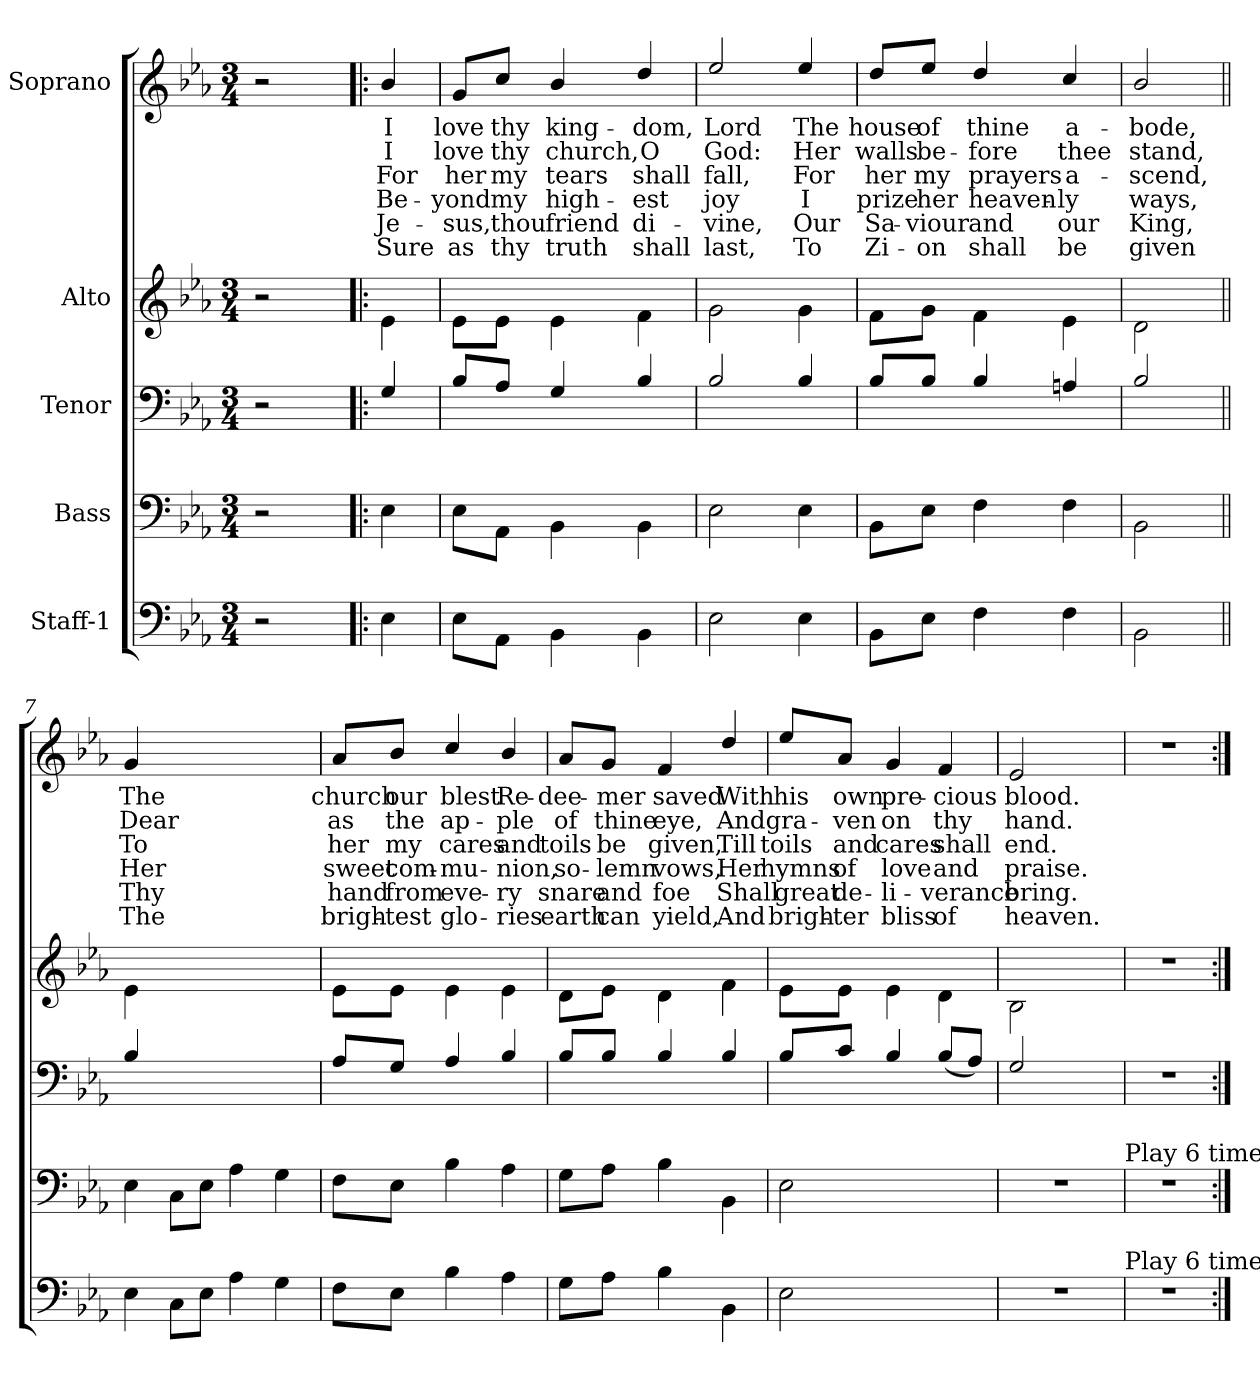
**kern	**kern	**kern	**kern	**kern	**text	**text	**text	**text	**text	**text
*part5	*part4	*part3	*part2	*part1	*part1	*part1	*part1	*part1	*part1	*part1
*staff5	*staff4	*staff3	*staff2	*staff1	*staff1	*staff1	*staff1	*staff1	*staff1	*staff1
*I"Staff-1	*I"Bass	*I"Tenor	*I"Alto	*I"Soprano	*	*	*	*	*	*
*clefF4	*clefF4	*clefF4	*clefG2	*clefG2	*	*	*	*	*	*
*k[b-e-a-]	*k[b-e-a-]	*k[b-e-a-]	*k[b-e-a-]	*k[b-e-a-]	*	*	*	*	*	*
*E-:	*E-:	*E-:	*E-:	*E-:	*	*	*	*	*	*
*M3/4	*M3/4	*M3/4	*M3/4	*M3/4	*	*	*	*	*	*
*MM90	*MM90	*MM90	*MM90	*MM90	*	*	*	*	*	*
=1	=1	=1	=1	=1	=1	=1	=1	=1	=1	=1
2r	2r	2r	2r	2r	.	.	.	.	.	.
=2!|:	=2!|:	=2!|:	=2!|:	=2!|:	=2!|:	=2!|:	=2!|:	=2!|:	=2!|:	=2!|:
!	!	!	!	!	!LO:LY:b	!LO:LY:b	!LO:LY:b	!LO:LY:b	!LO:LY:b	!LO:LY:b
4E-\	4E-\	4G/	4e-\	4b-/	I	I	For	Be-	Je-	Sure
=3	=3	=3	=3	=3	=3	=3	=3	=3	=3	=3
!	!	!	!	!	!LO:LY:b	!LO:LY:b	!LO:LY:b	!LO:LY:b	!LO:LY:b	!LO:LY:b
8E-\L	8E-\L	8B-/L	8e-\L	8g/L	love	love	her	-yond	-sus,	as
!	!	!	!	!	!LO:LY:b	!LO:LY:b	!LO:LY:b	!LO:LY:b	!LO:LY:b	!LO:LY:b
8AA-\J	8AA-\J	8A-/J	8e-\J	8cc/J	thy	thy	my	my	thou	thy
!	!	!	!	!	!LO:LY:b	!LO:LY:b	!LO:LY:b	!LO:LY:b	!LO:LY:b	!LO:LY:b
4BB-\	4BB-\	4G/	4e-\	4b-/	king-	church,	tears	high-	friend	truth
!	!	!	!	!	!LO:LY:b	!LO:LY:b	!LO:LY:b	!LO:LY:b	!LO:LY:b	!LO:LY:b
4BB-\	4BB-\	4B-/	4f\	4dd/	-dom,	O	shall	-est	di-	shall
=4	=4	=4	=4	=4	=4	=4	=4	=4	=4	=4
!	!	!	!	!	!LO:LY:b	!LO:LY:b	!LO:LY:b	!LO:LY:b	!LO:LY:b	!LO:LY:b
2E-\	2E-\	2B-/	2g\	2ee-/	Lord	God:	fall,	joy	-vine,	last,
!	!	!	!	!	!LO:LY:b	!LO:LY:b	!LO:LY:b	!LO:LY:b	!LO:LY:b	!LO:LY:b
4E-\	4E-\	4B-/	4g\	4ee-/	The	Her	For	I	Our	To
=5	=5	=5	=5	=5	=5	=5	=5	=5	=5	=5
!	!	!	!	!	!LO:LY:b	!LO:LY:b	!LO:LY:b	!LO:LY:b	!LO:LY:b	!LO:LY:b
8BB-\L	8BB-\L	8B-/L	8f\L	8dd/L	house	walls	her	prize	Sa-	Zi-
!	!	!	!	!	!LO:LY:b	!LO:LY:b	!LO:LY:b	!LO:LY:b	!LO:LY:b	!LO:LY:b
8E-\J	8E-\J	8B-/J	8g\J	8ee-/J	of	be-	my	her	-viour	-on
!	!	!	!	!	!LO:LY:b	!LO:LY:b	!LO:LY:b	!LO:LY:b	!LO:LY:b	!LO:LY:b
4F\	4F\	4B-/	4f\	4dd/	thine	-fore	prayers	heaven-	and	shall
!	!	!	!	!	!LO:LY:b	!LO:LY:b	!LO:LY:b	!LO:LY:b	!LO:LY:b	!LO:LY:b
4F\	4F\	4An/	4e-\	4cc/	a-	thee	a-	-ly	our	be
=6	=6	=6	=6	=6	=6	=6	=6	=6	=6	=6
!	!	!	!	!	!LO:LY:b	!LO:LY:b	!LO:LY:b	!LO:LY:b	!LO:LY:b	!LO:LY:b
2BB-\	2BB-\	2B-/	2d\	2b-/	-bode,	stand,	-scend,	ways,	King,	given
!!LO:PB:g=z
=7||	=7||	=7||	=7||	=7||	=7||	=7||	=7||	=7||	=7||	=7||
!	!	!	!	!	!LO:LY:b	!LO:LY:b	!LO:LY:b	!LO:LY:b	!LO:LY:b	!LO:LY:b
4E-\	4E-\	4B-/	4e-\	4g/	The	Dear	To	Her	Thy	The
8C\L	8C\L	2.ryy	2.ryy	2.ryy	.	.	.	.	.	.
8E-\J	8E-\J	.	.	.	.	.	.	.	.	.
4A-\	4A-\	.	.	.	.	.	.	.	.	.
4G\	4G\	.	.	.	.	.	.	.	.	.
=8	=8	=8	=8	=8	=8	=8	=8	=8	=8	=8
!	!	!	!	!	!LO:LY:b	!LO:LY:b	!LO:LY:b	!LO:LY:b	!LO:LY:b	!LO:LY:b
8F\L	8F\L	8A-/L	8e-\L	8a-/L	church	as	her	sweet	hand	brigh-
!	!	!	!	!	!LO:LY:b	!LO:LY:b	!LO:LY:b	!LO:LY:b	!LO:LY:b	!LO:LY:b
8E-\J	8E-\J	8G/J	8e-\J	8b-/J	our	the	my	com-	from	-test
!	!	!	!	!	!LO:LY:b	!LO:LY:b	!LO:LY:b	!LO:LY:b	!LO:LY:b	!LO:LY:b
4B-\	4B-\	4A-/	4e-\	4cc/	blest	ap-	cares	-mu-	eve-	glo-
!	!	!	!	!	!LO:LY:b	!LO:LY:b	!LO:LY:b	!LO:LY:b	!LO:LY:b	!LO:LY:b
4A-\	4A-\	4B-/	4e-\	4b-/	Re-	-ple	and	-nion,	-ry	-ries
=9	=9	=9	=9	=9	=9	=9	=9	=9	=9	=9
!	!	!	!	!	!LO:LY:b	!LO:LY:b	!LO:LY:b	!LO:LY:b	!LO:LY:b	!LO:LY:b
8G\L	8G\L	8B-/L	8d\L	8a-/L	-dee-	of	toils	so-	snare	earth
!	!	!	!	!	!LO:LY:b	!LO:LY:b	!LO:LY:b	!LO:LY:b	!LO:LY:b	!LO:LY:b
8A-\J	8A-\J	8B-/J	8e-\J	8g/J	-mer	thine	be	-lemn	and	can
!	!	!	!	!	!LO:LY:b	!LO:LY:b	!LO:LY:b	!LO:LY:b	!LO:LY:b	!LO:LY:b
4B-\	4B-\	4B-/	4d\	4f/	saved	eye,	given,	vows,	foe	yield,
!	!	!	!	!	!LO:LY:b	!LO:LY:b	!LO:LY:b	!LO:LY:b	!LO:LY:b	!LO:LY:b
4BB-\	4BB-\	4B-/	4f\	4dd/	With	And	Till	Her	Shall	And
=10	=10	=10	=10	=10	=10	=10	=10	=10	=10	=10
!	!	!	!	!	!LO:LY:b	!LO:LY:b	!LO:LY:b	!LO:LY:b	!LO:LY:b	!LO:LY:b
2E-\	2E-\	8B-/L	8e-\L	8ee-/L	his	gra-	toils	hymns	great	brigh-
!	!	!	!	!	!LO:LY:b	!LO:LY:b	!LO:LY:b	!LO:LY:b	!LO:LY:b	!LO:LY:b
.	.	8c/J	8e-\J	8a-/J	own	-ven	and	of	de-	-ter
!	!	!	!	!	!LO:LY:b	!LO:LY:b	!LO:LY:b	!LO:LY:b	!LO:LY:b	!LO:LY:b
.	.	4B-/	4e-\	4g/	pre-	on	cares	love	-li-	bliss
!	!	!	!	!	!LO:LY:b	!LO:LY:b	!LO:LY:b	!LO:LY:b	!LO:LY:b	!LO:LY:b
4ryy	4ryy	(>8B-/L	4d\	4f/	-cious	thy	shall	and	-verance	of
.	.	8A-/J)	.	.	.	.	.	.	.	.
=11	=11	=11	=11	=11	=11	=11	=11	=11	=11	=11
*	*	*	*	*MM60	*	*	*	*	*	*
!	!	!	!	!	!LO:LY:b	!LO:LY:b	!LO:LY:b	!LO:LY:b	!LO:LY:b	!LO:LY:b
2.r	2.r	2G/	2B-\	2e-/	blood.	hand.	end.	praise.	bring.	heaven.
*	*	*	*	*MM180	*	*	*	*	*	*
.	.	4ryy	4ryy	4ryy	.	.	.	.	.	.
!	!LO:TX:a:t=Play 6 times	!	!	!	!	!	!	!	!	!
!LO:TX:a:t=Play 6 times	!	!	!	!	!	!	!	!	!	!
=12	=12	=12	=12	=12	=12	=12	=12	=12	=12	=12
2.r	2.r	2.r	2.r	2.r	.	.	.	.	.	.
!	!	!	!	!LO:TX:a:t=Play 6 times	!	!	!	!	!	!
!	!	!	!LO:TX:a:t=Play 6 times	!	!	!	!	!	!	!
!	!	!LO:TX:a:t=Play 6 times	!	!	!	!	!	!	!	!
*MM90	*MM90	*MM90	*MM90	*MM90	*	*	*	*	*	*
=:|!	=:|!	=:|!	=:|!	=:|!	=:|!	=:|!	=:|!	=:|!	=:|!	=:|!
*-	*-	*-	*-	*-	*-	*-	*-	*-	*-	*-
